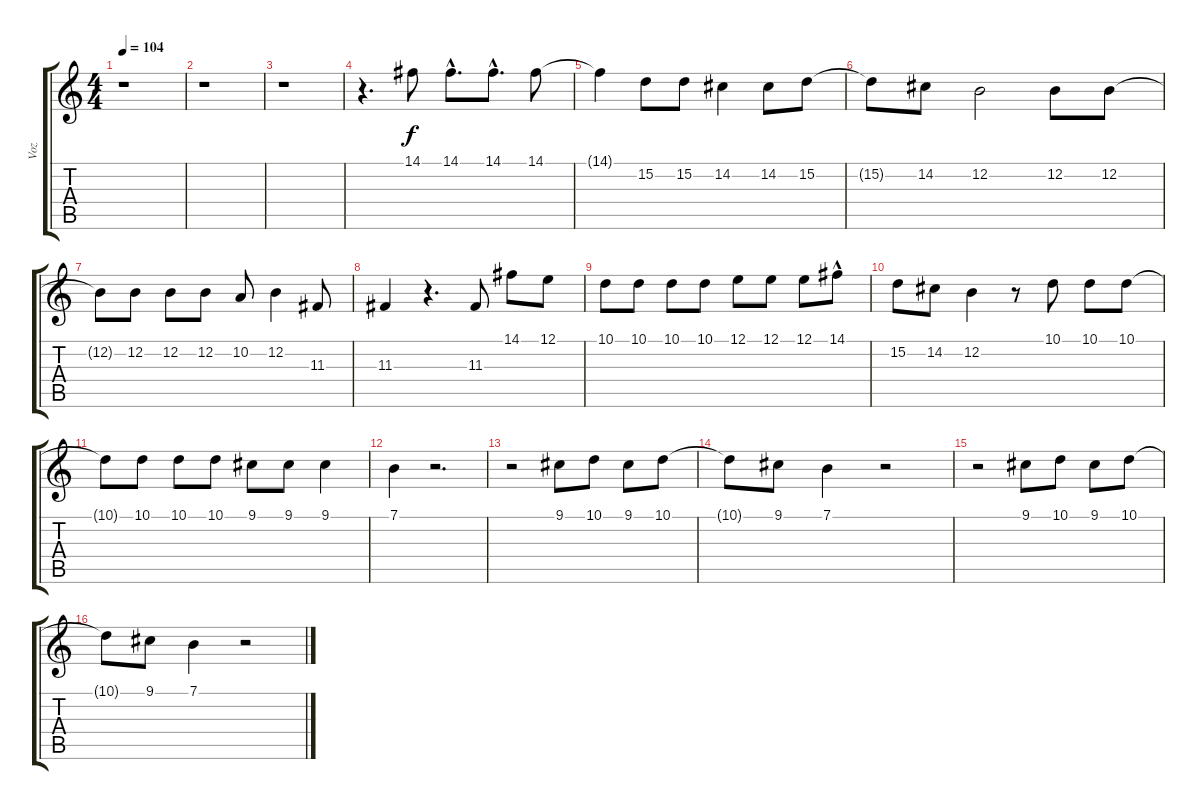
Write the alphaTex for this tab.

\track ("Voz" "Voz") {instrument synthbrass1}
\staff {score tabs}
\tuning (E4 B3 G3 D3 A2 E2) {hide}
\ts (4 4)
\tempo 104
\clef g2
\ks c
r.1{dy f} |
r.1 |
r.1 |
r.4{d} 14.1.8 14.1{hac}.8{d} 14.1{hac}.8{d} 14.1.8 |
14.1{t}.4 15.2.8 15.2.8 14.2.4 14.2.8 15.2.8 |
15.2{t}.8 14.2.8 12.2.2 12.2.8 12.2.8 |
12.2{t}.8 12.2.8 12.2.8 12.2.8 10.2.8 12.2.4 11.3.8 |
11.3.4 r.4{d} 11.3.8 14.1.8 12.1.8 |
10.1.8 10.1.8 10.1.8 10.1.8 12.1.8 12.1.8 12.1.8 14.1{hac}.8 |
15.2.8 14.2.8 12.2.4 r.8 10.1.8 10.1.8 10.1.8 |
10.1{t}.8 10.1.8 10.1.8 10.1.8 9.1.8 9.1.8 9.1.4 |
7.1.4 r.2{d} |
r.2 9.1.8 10.1.8 9.1.8 10.1.8 |
10.1{t}.8 9.1.8 7.1.4 r.2 |
r.2 9.1.8 10.1.8 9.1.8 10.1.8 |
10.1{t}.8 9.1.8 7.1.4 r.2
